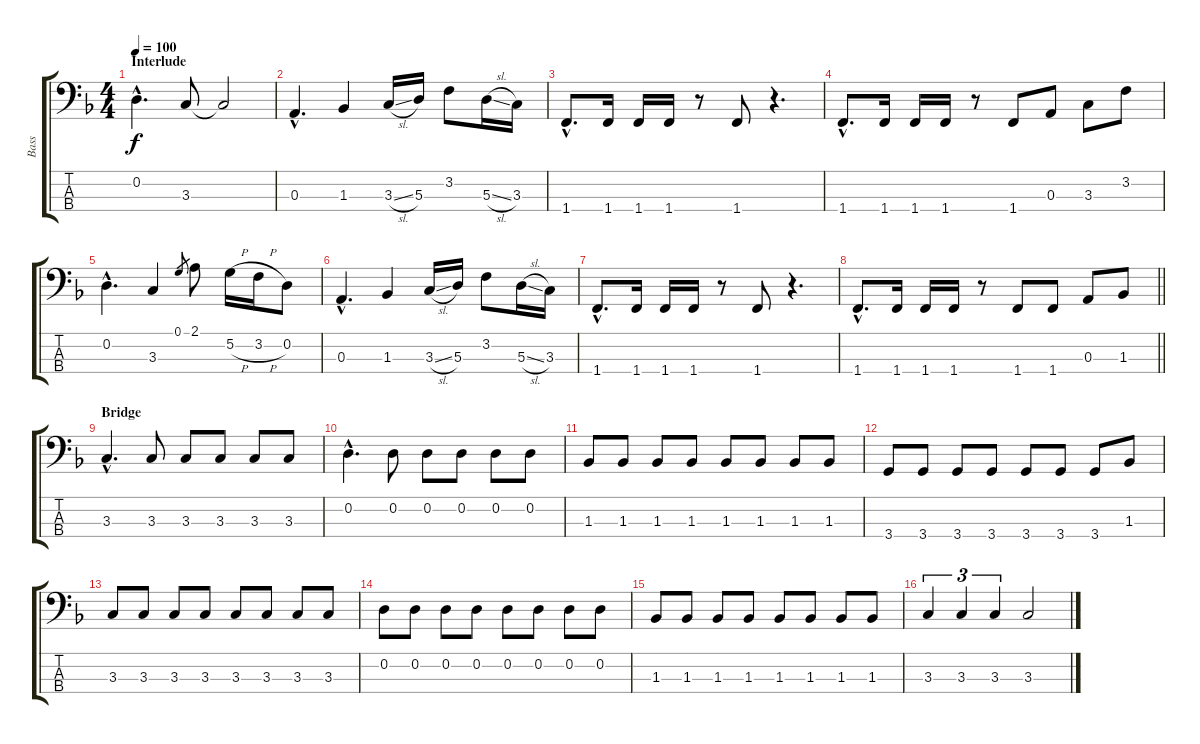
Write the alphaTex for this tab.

\track ("Bass" "Bass") {instrument electricbassfinger}
\staff {score tabs}
\tuning (G2 D2 A1 E1) {hide}
\ts (4 4)
\section ("" "Interlude")
\tempo 100
\clef f4
\ks f
0.2{hac}.4{d dy f} 3.3.8 3.3{t}.2 |
0.3{hac}.4{d} 1.3.4 3.3{sl}.16 5.3.16 3.2.8 5.3{sl}.16 3.3.16 |
1.4{hac}.8{d} 1.4.16 1.4.16 1.4.16 r.8 1.4.8 r.4{d} |
1.4{hac}.8{d} 1.4.16 1.4.16 1.4.16 r.8 1.4.8 0.3.8 3.3.8 3.2.8 |
0.2{hac}.4{d} 3.3.4 0.1.8{gr} 2.1.8 5.2{h}.16 3.2{h}.16 0.2.8 |
0.3{hac}.4{d} 1.3.4 3.3{sl}.16 5.3.16 3.2.8 5.3{sl}.16 3.3.16 |
1.4{hac}.8{d} 1.4.16 1.4.16 1.4.16 r.8 1.4.8 r.4{d} |
\barLineRight lightlight
1.4{hac}.8{d} 1.4.16 1.4.16 1.4.16 r.8 1.4.8 1.4.8 0.3.8 1.3.8 |
\section ("" "Bridge")
3.3{hac}.4{d} 3.3.8 3.3.8 3.3.8 3.3.8 3.3.8 |
0.2{hac}.4{d} 0.2.8 0.2.8 0.2.8 0.2.8 0.2.8 |
1.3.8 1.3.8 1.3.8 1.3.8 1.3.8 1.3.8 1.3.8 1.3.8 |
3.4.8 3.4.8 3.4.8 3.4.8 3.4.8 3.4.8 3.4.8 1.3.8 |
3.3.8 3.3.8 3.3.8 3.3.8 3.3.8 3.3.8 3.3.8 3.3.8 |
0.2.8 0.2.8 0.2.8 0.2.8 0.2.8 0.2.8 0.2.8 0.2.8 |
1.3.8 1.3.8 1.3.8 1.3.8 1.3.8 1.3.8 1.3.8 1.3.8 |
3.3.4{tu (3 2)} 3.3.4{tu (3 2)} 3.3.4{tu (3 2)} 3.3.2
